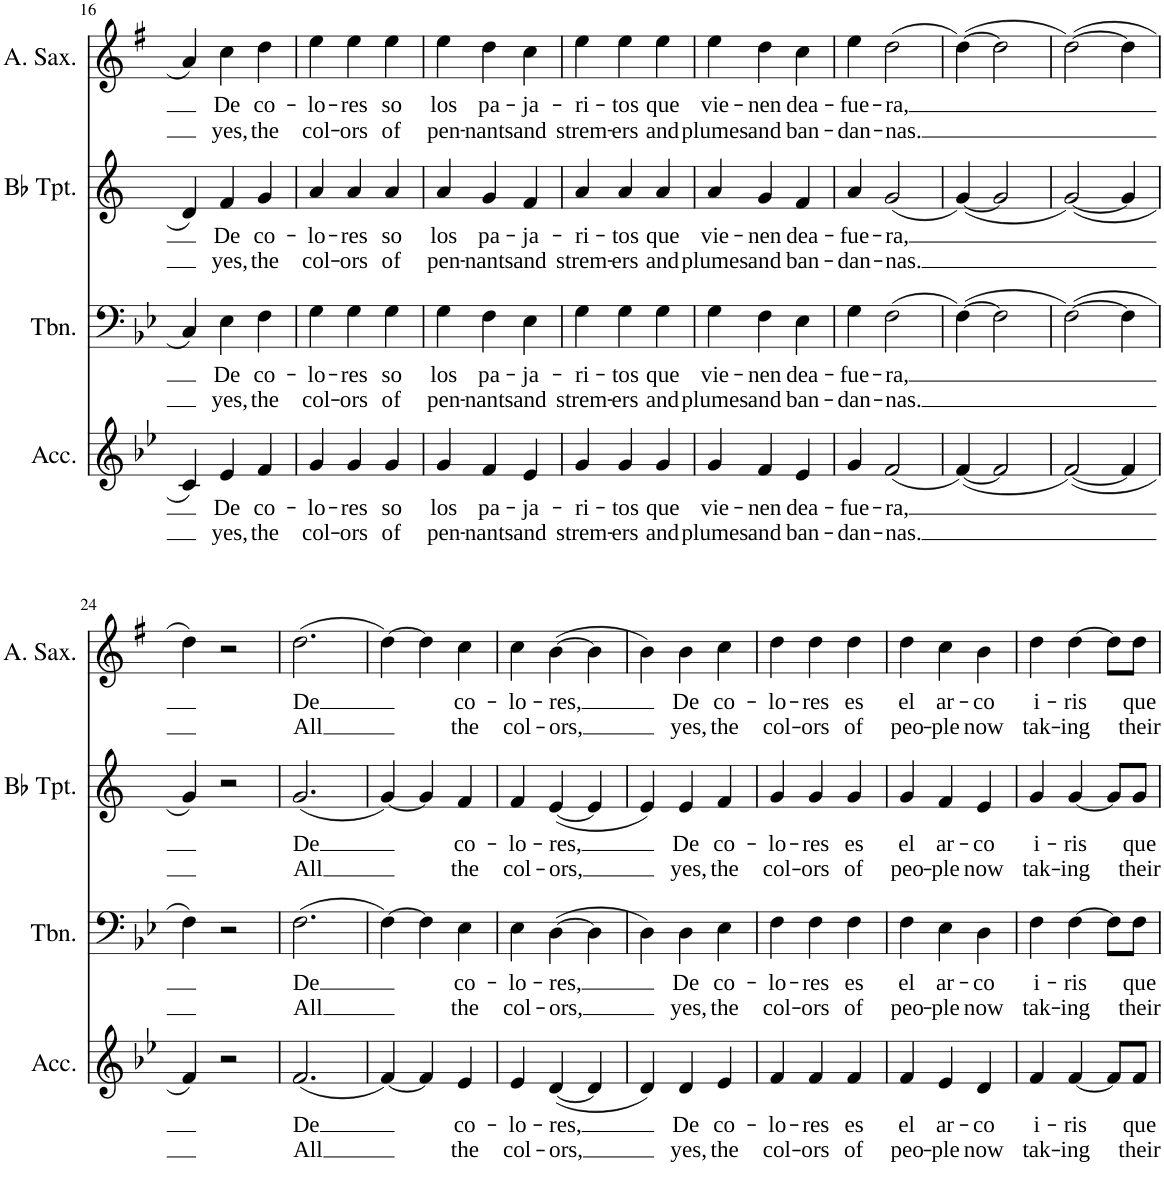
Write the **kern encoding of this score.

**kern	**text	**text	**kern	**text	**text	**kern	**text	**text	**kern	**text	**text
*part4	*part4	*part4	*part3	*part3	*part3	*part2	*part2	*part2	*part1	*part1	*part1
*staff4	*staff4	*staff4	*staff3	*staff3	*staff3	*staff2	*staff2	*staff2	*staff1	*staff1	*staff1
*I"Accordion	*	*	*I"Trombone	*	*	*I"Bb Trumpet	*	*	*I"Alto Saxophone	*	*
*I'Acc.	*	*	*I'Tbn.	*	*	*I'Bb Tpt.	*	*	*I'A. Sax.	*	*
!!LO:PB:g=z
*clefG2	*	*	*clefF4	*	*	*clefG2	*	*	*clefG2	*	*
*	*	*	*	*	*	*Trd1c2	*	*	*Trd5c9	*	*
*k[b-e-]	*	*	*k[b-e-]	*	*	*k[]	*	*	*k[f#]	*	*
*M3/4	*	*	*M3/4	*	*	*M3/4	*	*	*M3/4	*	*
=16	=16	=16	=16	=16	=16	=16	=16	=16	=16	=16	=16
4c/	.	.	4C/	.	.	4d/	.	.	4a/	.	.
!	!LO:LY:b	!LO:LY:b	!	!LO:LY:b	!LO:LY:b	!	!LO:LY:b	!LO:LY:b	!	!LO:LY:b	!LO:LY:b
4e-/	De	yes,	4E-\	De	yes,	4f/	De	yes,	4cc\	De	yes,
!	!LO:LY:b	!LO:LY:b	!	!LO:LY:b	!LO:LY:b	!	!LO:LY:b	!LO:LY:b	!	!LO:LY:b	!LO:LY:b
4f/	co-	the	4F\	co-	the	4g/	co-	the	4dd\	co-	the
=17	=17	=17	=17	=17	=17	=17	=17	=17	=17	=17	=17
!	!LO:LY:b	!LO:LY:b	!	!LO:LY:b	!LO:LY:b	!	!LO:LY:b	!LO:LY:b	!	!LO:LY:b	!LO:LY:b
4g/	-lo-	col-	4G\	-lo-	col-	4a/	-lo-	col-	4ee\	-lo-	col-
!	!LO:LY:b	!LO:LY:b	!	!LO:LY:b	!LO:LY:b	!	!LO:LY:b	!LO:LY:b	!	!LO:LY:b	!LO:LY:b
4g/	-res	-ors	4G\	-res	-ors	4a/	-res	-ors	4ee\	-res	-ors
!	!LO:LY:b	!LO:LY:b	!	!LO:LY:b	!LO:LY:b	!	!LO:LY:b	!LO:LY:b	!	!LO:LY:b	!LO:LY:b
4g/	so	of	4G\	so	of	4a/	so	of	4ee\	so	of
=18	=18	=18	=18	=18	=18	=18	=18	=18	=18	=18	=18
!	!LO:LY:b	!LO:LY:b	!	!LO:LY:b	!LO:LY:b	!	!LO:LY:b	!LO:LY:b	!	!LO:LY:b	!LO:LY:b
4g/	los	pen-	4G\	los	pen-	4a/	los	pen-	4ee\	los	pen-
!	!LO:LY:b	!LO:LY:b	!	!LO:LY:b	!LO:LY:b	!	!LO:LY:b	!LO:LY:b	!	!LO:LY:b	!LO:LY:b
4f/	pa-	-nants	4F\	pa-	-nants	4g/	pa-	-nants	4dd\	pa-	-nants
!	!LO:LY:b	!LO:LY:b	!	!LO:LY:b	!LO:LY:b	!	!LO:LY:b	!LO:LY:b	!	!LO:LY:b	!LO:LY:b
4e-/	-ja-	and	4E-\	-ja-	and	4f/	-ja-	and	4cc\	-ja-	and
=19	=19	=19	=19	=19	=19	=19	=19	=19	=19	=19	=19
!	!LO:LY:b	!LO:LY:b	!	!LO:LY:b	!LO:LY:b	!	!LO:LY:b	!LO:LY:b	!	!LO:LY:b	!LO:LY:b
4g/	-ri-	strem-	4G\	-ri-	strem-	4a/	-ri-	strem-	4ee\	-ri-	strem-
!	!LO:LY:b	!LO:LY:b	!	!LO:LY:b	!LO:LY:b	!	!LO:LY:b	!LO:LY:b	!	!LO:LY:b	!LO:LY:b
4g/	-tos	-ers	4G\	-tos	-ers	4a/	-tos	-ers	4ee\	-tos	-ers
!	!LO:LY:b	!LO:LY:b	!	!LO:LY:b	!LO:LY:b	!	!LO:LY:b	!LO:LY:b	!	!LO:LY:b	!LO:LY:b
4g/	que	and	4G\	que	and	4a/	que	and	4ee\	que	and
=20	=20	=20	=20	=20	=20	=20	=20	=20	=20	=20	=20
!	!LO:LY:b	!LO:LY:b	!	!LO:LY:b	!LO:LY:b	!	!LO:LY:b	!LO:LY:b	!	!LO:LY:b	!LO:LY:b
4g/	vie-	plumes	4G\	vie-	plumes	4a/	vie-	plumes	4ee\	vie-	plumes
!	!LO:LY:b	!LO:LY:b	!	!LO:LY:b	!LO:LY:b	!	!LO:LY:b	!LO:LY:b	!	!LO:LY:b	!LO:LY:b
4f/	-nen	and	4F\	-nen	and	4g/	-nen	and	4dd\	-nen	and
!	!LO:LY:b	!LO:LY:b	!	!LO:LY:b	!LO:LY:b	!	!LO:LY:b	!LO:LY:b	!	!LO:LY:b	!LO:LY:b
4e-/	dea-	ban-	4E-\	dea-	ban-	4f/	dea-	ban-	4cc\	dea-	ban-
=21	=21	=21	=21	=21	=21	=21	=21	=21	=21	=21	=21
!	!LO:LY:b	!LO:LY:b	!	!LO:LY:b	!LO:LY:b	!	!LO:LY:b	!LO:LY:b	!	!LO:LY:b	!LO:LY:b
4g/	fue-	-dan-	4G\	fue-	-dan-	4a/	fue-	-dan-	4ee\	fue-	-dan-
!	!LO:LY:b	!LO:LY:b	!	!LO:LY:b	!LO:LY:b	!	!LO:LY:b	!LO:LY:b	!	!LO:LY:b	!LO:LY:b
(2f/	-ra,	-nas.	(2F\	-ra,	-nas.	(2g/	-ra,	-nas.	(2dd\	-ra,	-nas.
=22	=22	=22	=22	=22	=22	=22	=22	=22	=22	=22	=22
([4f/)	.	.	([4F\)	.	.	([4g/)	.	.	([4dd\)	.	.
2f/]	.	.	2F\]	.	.	2g/]	.	.	2dd\]	.	.
=23	=23	=23	=23	=23	=23	=23	=23	=23	=23	=23	=23
([2f/)	.	.	([2F\)	.	.	([2g/)	.	.	([2dd\)	.	.
4f/]	.	.	4F\]	.	.	4g/]	.	.	4dd\]	.	.
!!LO:LB:g=z
=24	=24	=24	=24	=24	=24	=24	=24	=24	=24	=24	=24
4f/)	.	.	4F\)	.	.	4g/)	.	.	4dd\)	.	.
2r	.	.	2r	.	.	2r	.	.	2r	.	.
=25	=25	=25	=25	=25	=25	=25	=25	=25	=25	=25	=25
!	!LO:LY:b	!LO:LY:b	!	!LO:LY:b	!LO:LY:b	!	!LO:LY:b	!LO:LY:b	!	!LO:LY:b	!LO:LY:b
(2.f/	De	All	(2.F\	De	All	(2.g/	De	All	(2.dd\	De	All
=26	=26	=26	=26	=26	=26	=26	=26	=26	=26	=26	=26
[4f/)	.	.	[4F\)	.	.	[4g/)	.	.	[4dd\)	.	.
4f/]	.	.	4F\]	.	.	4g/]	.	.	4dd\]	.	.
!	!LO:LY:b	!LO:LY:b	!	!LO:LY:b	!LO:LY:b	!	!LO:LY:b	!LO:LY:b	!	!LO:LY:b	!LO:LY:b
4e-/	co-	the	4E-\	co-	the	4f/	co-	the	4cc\	co-	the
=27	=27	=27	=27	=27	=27	=27	=27	=27	=27	=27	=27
!	!LO:LY:b	!LO:LY:b	!	!LO:LY:b	!LO:LY:b	!	!LO:LY:b	!LO:LY:b	!	!LO:LY:b	!LO:LY:b
4e-/	-lo-	col-	4E-\	-lo-	col-	4f/	-lo-	col-	4cc\	-lo-	col-
!	!LO:LY:b	!LO:LY:b	!	!LO:LY:b	!LO:LY:b	!	!LO:LY:b	!LO:LY:b	!	!LO:LY:b	!LO:LY:b
([4d/	-res,	-ors,	([4D\	-res,	-ors,	([4e/	-res,	-ors,	([4b\	-res,	-ors,
4d/]	.	.	4D\]	.	.	4e/]	.	.	4b\]	.	.
=28	=28	=28	=28	=28	=28	=28	=28	=28	=28	=28	=28
4d/)	.	.	4D\)	.	.	4e/)	.	.	4b\)	.	.
!	!LO:LY:b	!LO:LY:b	!	!LO:LY:b	!LO:LY:b	!	!LO:LY:b	!LO:LY:b	!	!LO:LY:b	!LO:LY:b
4d/	De	yes,	4D\	De	yes,	4e/	De	yes,	4b\	De	yes,
!	!LO:LY:b	!LO:LY:b	!	!LO:LY:b	!LO:LY:b	!	!LO:LY:b	!LO:LY:b	!	!LO:LY:b	!LO:LY:b
4e-/	co-	the	4E-\	co-	the	4f/	co-	the	4cc\	co-	the
=29	=29	=29	=29	=29	=29	=29	=29	=29	=29	=29	=29
!	!LO:LY:b	!LO:LY:b	!	!LO:LY:b	!LO:LY:b	!	!LO:LY:b	!LO:LY:b	!	!LO:LY:b	!LO:LY:b
4f/	-lo-	col-	4F\	-lo-	col-	4g/	-lo-	col-	4dd\	-lo-	col-
!	!LO:LY:b	!LO:LY:b	!	!LO:LY:b	!LO:LY:b	!	!LO:LY:b	!LO:LY:b	!	!LO:LY:b	!LO:LY:b
4f/	-res	-ors	4F\	-res	-ors	4g/	-res	-ors	4dd\	-res	-ors
!	!LO:LY:b	!LO:LY:b	!	!LO:LY:b	!LO:LY:b	!	!LO:LY:b	!LO:LY:b	!	!LO:LY:b	!LO:LY:b
4f/	es	of	4F\	es	of	4g/	es	of	4dd\	es	of
=30	=30	=30	=30	=30	=30	=30	=30	=30	=30	=30	=30
!	!LO:LY:b	!LO:LY:b	!	!LO:LY:b	!LO:LY:b	!	!LO:LY:b	!LO:LY:b	!	!LO:LY:b	!LO:LY:b
4f/	el	peo-	4F\	el	peo-	4g/	el	peo-	4dd\	el	peo-
!	!LO:LY:b	!LO:LY:b	!	!LO:LY:b	!LO:LY:b	!	!LO:LY:b	!LO:LY:b	!	!LO:LY:b	!LO:LY:b
4e-/	ar-	-ple	4E-\	ar-	-ple	4f/	ar-	-ple	4cc\	ar-	-ple
!	!LO:LY:b	!LO:LY:b	!	!LO:LY:b	!LO:LY:b	!	!LO:LY:b	!LO:LY:b	!	!LO:LY:b	!LO:LY:b
4d/	-co	now	4D\	-co	now	4e/	-co	now	4b\	-co	now
=31	=31	=31	=31	=31	=31	=31	=31	=31	=31	=31	=31
!	!LO:LY:b	!LO:LY:b	!	!LO:LY:b	!LO:LY:b	!	!LO:LY:b	!LO:LY:b	!	!LO:LY:b	!LO:LY:b
4f/	i-	tak-	4F\	i-	tak-	4g/	i-	tak-	4dd\	i-	tak-
!	!LO:LY:b	!LO:LY:b	!	!LO:LY:b	!LO:LY:b	!	!LO:LY:b	!LO:LY:b	!	!LO:LY:b	!LO:LY:b
[4f/	-ris	-ing	[4F\	-ris	-ing	[4g/	-ris	-ing	[4dd\	-ris	-ing
8f/L]	.	.	8F\L]	.	.	8g/L]	.	.	8dd\L]	.	.
!	!LO:LY:b	!LO:LY:b	!	!LO:LY:b	!LO:LY:b	!	!LO:LY:b	!LO:LY:b	!	!LO:LY:b	!LO:LY:b
8f/J	que	their	8F\J	que	their	8g/J	que	their	8dd\J	que	their
=	=	=	=	=	=	=	=	=	=	=	=
*-	*-	*-	*-	*-	*-	*-	*-	*-	*-	*-	*-
